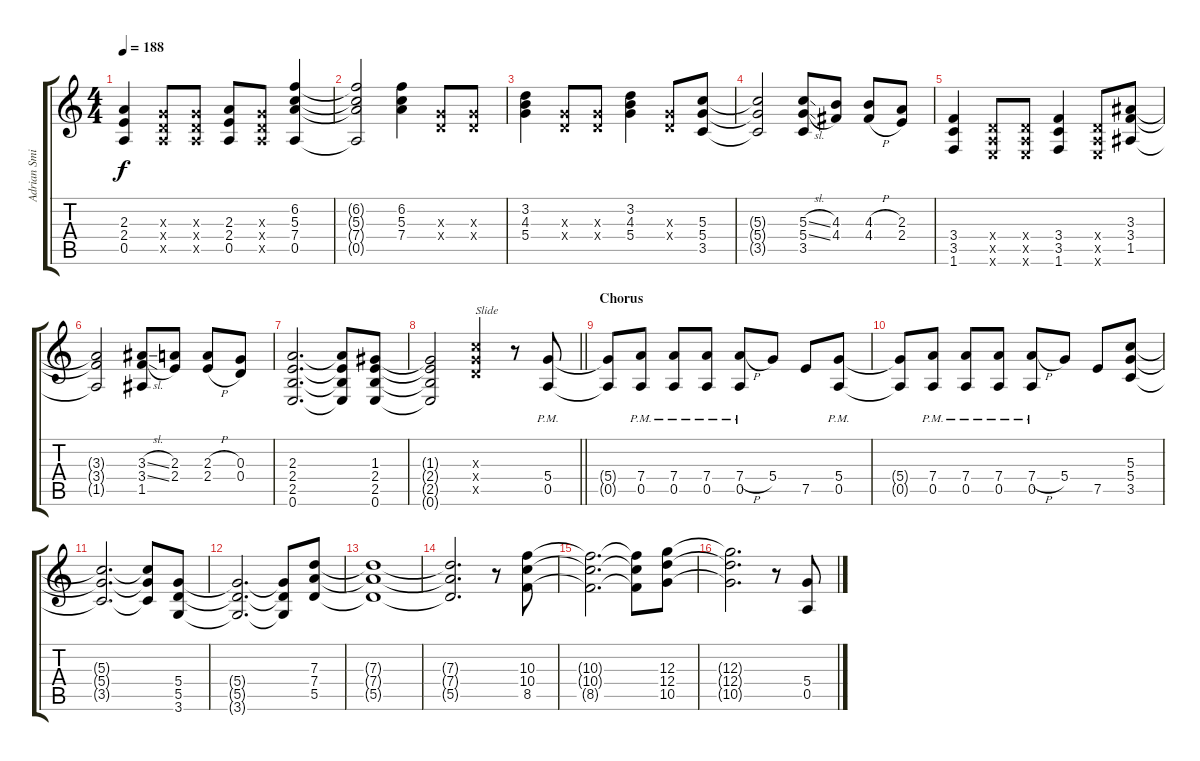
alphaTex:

\track ("Adrian Smith" "Adrian Smi") {instrument distortionguitar}
\staff {score tabs}
\tuning (E4 B3 G3 D3 A2 E2) {hide}
\ts (4 4)
\tempo 188
\clef g2
\ks c
(2.3 2.4 0.5).4{dy f} (0.3{x} 0.4{x} 0.5{x}).8 (0.3{x} 0.4{x} 0.5{x}).8 (2.3 2.4 0.5).8 (0.3{x} 0.4{x} 0.5{x}).8 (6.2 5.3 7.4 0.5).4 |
(6.2{t} 5.3{t} 7.4{t} 0.5{t}).2 (6.2 5.3 7.4).4 (0.3{x} 0.4{x}).8 (0.3{x} 0.4{x}).8 |
(3.2 4.3 5.4).4 (0.3{x} 0.4{x}).8 (0.3{x} 0.4{x}).8 (3.2 4.3 5.4).4 (0.3{x} 0.4{x}).8 (5.3 5.4 3.5).8 |
(5.3{t} 5.4{t} 3.5{t}).2 (5.3{sl} 5.4{sl} 3.5).8 (4.3 4.4).8 (4.3{h} 4.4{h}).8 (2.3 2.4).8 |
(3.4 3.5 1.6).4 (0.4{x} 0.5{x} 0.6{x}).8 (0.4{x} 0.5{x} 0.6{x}).8 (3.4 3.5 1.6).4 (0.4{x} 0.5{x} 0.6{x}).8 (3.3 3.4 1.5).8 |
(3.3{t} 3.4{t} 1.5{t}).2 (3.3{sl} 3.4{sl} 1.5).8 (2.3 2.4).8 (2.3{h} 2.4{h}).8 (0.3 0.4).8 |
(2.3 2.4 2.5 0.6).2{d} (2.3{t} 2.4{t} 2.5{t} 0.6{t}).8 (1.3 2.4 2.5 0.6).8 |
\barLineRight lightlight
(1.3{t} 2.4{t} 2.5{t} 0.6{t}).2 (5.3{x} 5.4{x} 5.5{x}).4{txt "Slide"} r.8 (5.4 0.5{pm}).8 |
\section ("" "Chorus")
(5.4{t} 0.5{t}).8 (7.4 0.5{pm}).8 (7.4 0.5{pm}).8 (7.4 0.5{pm}).8 (7.4{h} 0.5{pm}).8 5.4.8 7.5.8 (5.4 0.5{pm}).8 |
(5.4{t} 0.5{t}).8 (7.4 0.5{pm}).8 (7.4 0.5{pm}).8 (7.4 0.5{pm}).8 (7.4{h} 0.5{pm}).8 5.4.8 7.5.8 (5.3 5.4 3.5).8 |
(5.3{t} 5.4{t} 3.5{t}).2{d} (5.3{t} 5.4{t} 3.5{t}).8 (5.4 5.5 3.6).8 |
(5.4{t} 5.5{t} 3.6{t}).2{d} (5.4{t} 5.5{t} 3.6{t}).8 (7.3 7.4 5.5).8 |
(7.3{t} 7.4{t} 5.5{t}).1 |
(7.3{t} 7.4{t} 5.5{t}).2{d} r.8 (10.3 10.4 8.5).8 |
(10.3{t} 10.4{t} 8.5{t}).2{d} (10.3{t} 10.4{t} 8.5{t}).8 (12.3 12.4 10.5).8 |
(12.3{t} 12.4{t} 10.5{t}).2{d} r.8 (5.4 0.5).8
